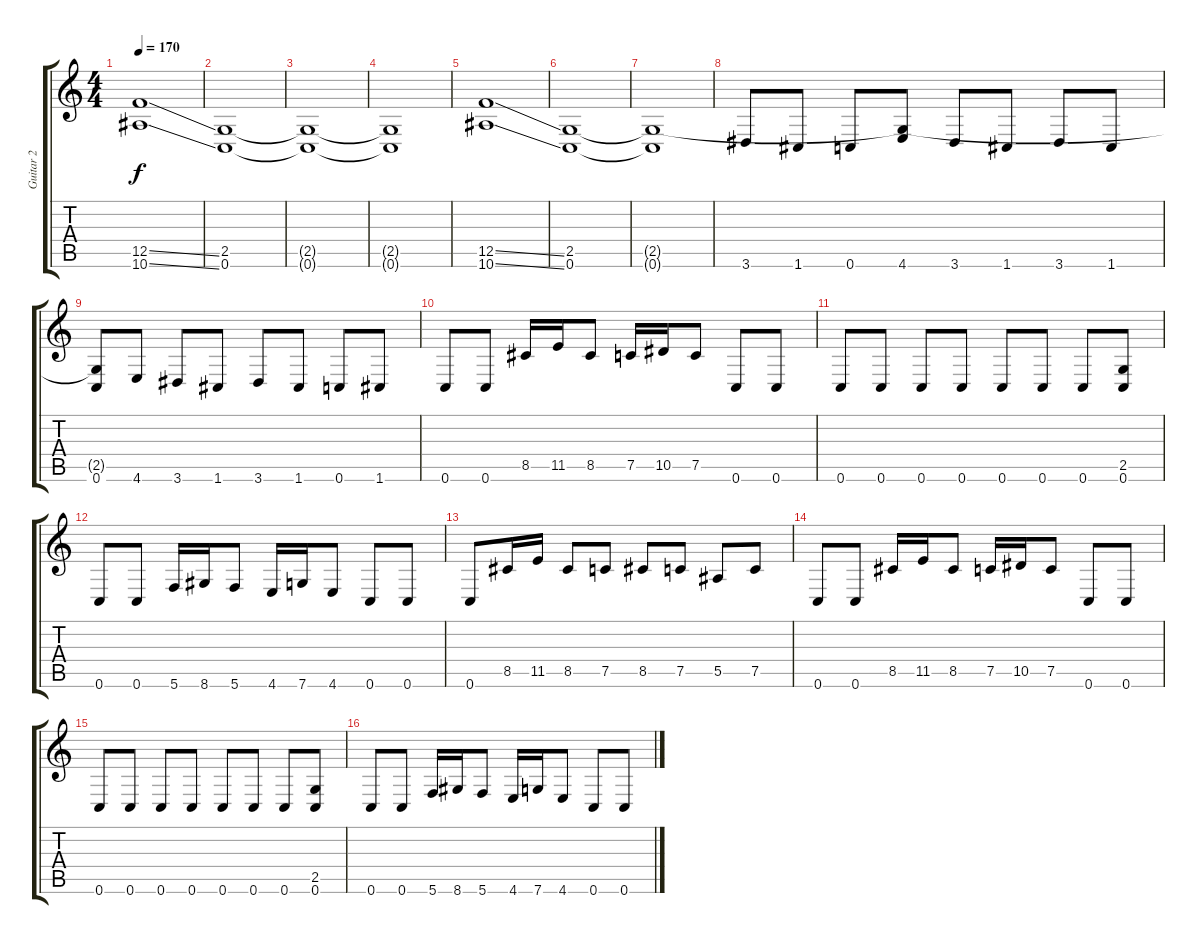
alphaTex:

\track ("Guitar 2" "Guitar 2") {instrument overdrivenguitar}
\staff {score tabs}
\tuning (C4 G3 Eb3 Bb2 F2 C2) {hide}
\ts (4 4)
\tempo 170
\clef g2
\ks c
(12.5{ss} 10.6{ss}).1{dy f} |
(2.5 0.6).1 |
(2.5{t} 0.6{t}).1 |
(2.5{t} 0.6{t}).1 |
(12.5{ss} 10.6{ss}).1 |
(2.5 0.6).1 |
(2.5{t} 0.6{t}).1 |
3.6.8 1.6.8 0.6.8 (2.5{t} 4.6).8 3.6.8 1.6.8 3.6.8 1.6.8 |
(2.5{t} 0.6).8 4.6.8 3.6.8 1.6.8 3.6.8 1.6.8 0.6.8 1.6.8 |
0.6.8 0.6.8 8.5.16 11.5.16 8.5.8 7.5.16 10.5.16 7.5.8 0.6.8 0.6.8 |
0.6.8 0.6.8 0.6.8 0.6.8 0.6.8 0.6.8 0.6.8 (2.5 0.6).8 |
0.6.8 0.6.8 5.6.16 8.6.16 5.6.8 4.6.16 7.6.16 4.6.8 0.6.8 0.6.8 |
0.6.8 8.5.16 11.5.16 8.5.8 7.5.8 8.5.8 7.5.8 5.5.8 7.5.8 |
0.6.8 0.6.8 8.5.16 11.5.16 8.5.8 7.5.16 10.5.16 7.5.8 0.6.8 0.6.8 |
0.6.8 0.6.8 0.6.8 0.6.8 0.6.8 0.6.8 0.6.8 (2.5 0.6).8 |
0.6.8 0.6.8 5.6.16 8.6.16 5.6.8 4.6.16 7.6.16 4.6.8 0.6.8 0.6.8
